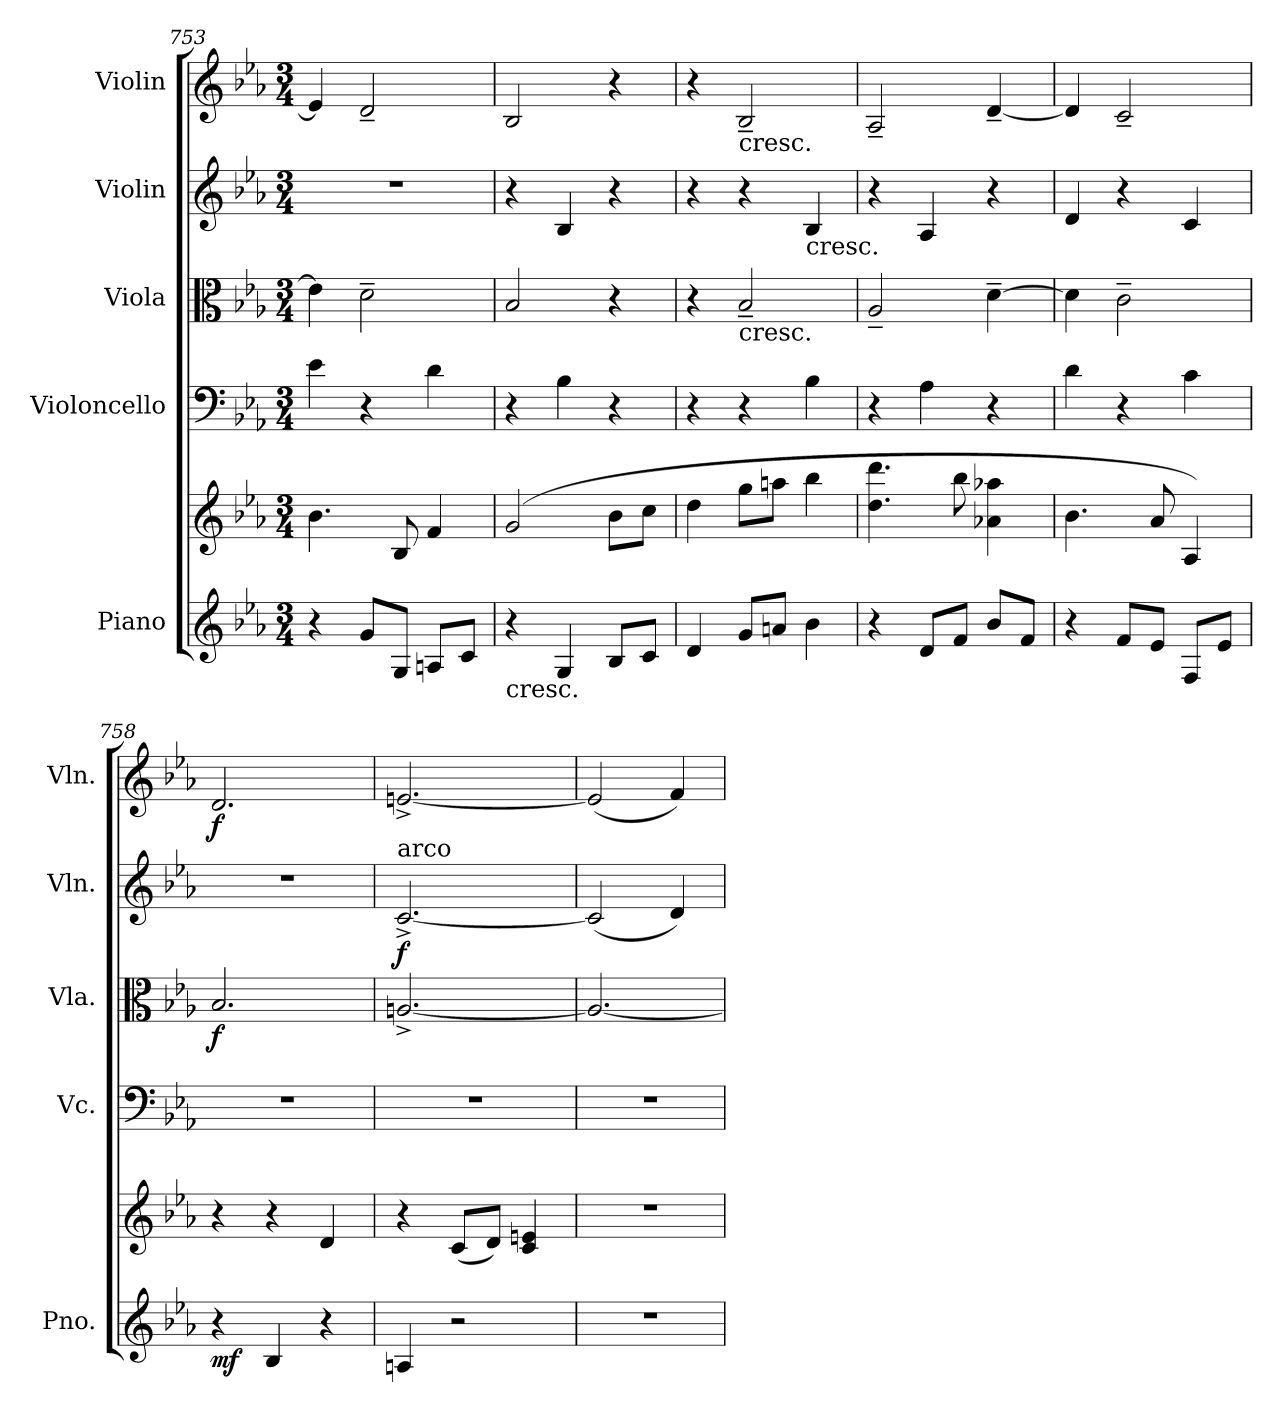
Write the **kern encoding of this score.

**kern	**kern	**dynam	**kern	**kern	**dynam	**kern	**dynam	**kern	**dynam
*part5	*part5	*part5	*part4	*part3	*part3	*part2	*part2	*part1	*part1
*staff6	*staff5	*staff5/6	*staff4	*staff3	*staff3	*staff2	*staff2	*staff1	*staff1
*I"Piano	*	*	*I"Violoncello	*I"Viola	*	*I"Violin	*	*I"Violin	*
*I'Pno.	*	*	*I'Vc.	*I'Vla.	*	*I'Vln.	*	*I'Vln.	*
!!LO:PB:g=z
*clefG2	*clefG2	*	*clefF4	*clefC3	*	*clefG2	*	*clefG2	*
*k[b-e-a-]	*k[b-e-a-]	*	*k[b-e-a-]	*k[b-e-a-]	*	*k[b-e-a-]	*	*k[b-e-a-]	*
*M3/4	*M3/4	*	*M3/4	*M3/4	*	*M3/4	*	*M3/4	*
=753	=753	=753	=753	=753	=753	=753	=753	=753	=753
4r	4.b-\	.	4e-\	4e-\]	.	2.r	.	4e-/]	.
8g/L	.	.	4r	2d~\	.	.	.	2d~/	.
8G/J	8B-/	.	.	.	.	.	.	.	.
8An/L	4f/	.	4d\	.	.	.	.	.	.
8c/J	.	.	.	.	.	.	.	.	.
=754	=754	=754	=754	=754	=754	=754	=754	=754	=754
!LO:TX:b:t=cresc.	!	!	!	!	!	!	!	!	!
4r	(2g/	.	4r	2B-/	.	4r	.	2B-/	.
4G/	.	.	4B-\	.	.	4B-/	.	.	.
8B-/L	8b-\L	.	4r	4r	.	4r	.	4r	.
8c/J	8cc\J	.	.	.	.	.	.	.	.
=755	=755	=755	=755	=755	=755	=755	=755	=755	=755
4d/	4dd\	.	4r	4r	.	4r	.	4r	.
!	!	!	!	!	!	!	!	!LO:TX:b:t=cresc.	!
!	!	!	!	!LO:TX:b:t=cresc.	!	!	!	!	!
8g/L	8gg\L	.	4r	2B-~/	.	4r	.	2B-~/	.
8an/J	8aan\J	.	.	.	.	.	.	.	.
!	!	!	!	!	!	!LO:TX:b:t=cresc.	!	!	!
4b-\	4bb-\	.	4B-\	.	.	4B-/	.	.	.
=756	=756	=756	=756	=756	=756	=756	=756	=756	=756
4r	4.dd\ 4.ddd\	.	4r	2A-~/	.	4r	.	2A-~/	.
8d/L	.	.	4A-\	.	.	4A-/	.	.	.
8f/J	8bb-\	.	.	.	.	.	.	.	.
8b-/L	4a-X\ 4aa-X\	.	4r	[4d~\	.	4r	.	[4d~/	.
8f/J	.	.	.	.	.	.	.	.	.
=757	=757	=757	=757	=757	=757	=757	=757	=757	=757
4r	4.b-\	.	4d\	4d\]	.	4d/	.	4d/]	.
8f/L	.	.	4r	2c~\	.	4r	.	2c~/	.
8e-/J	8a-/	.	.	.	.	.	.	.	.
8F/L	4A-/)	.	4c\	.	.	4c/	.	.	.
8e-/J	.	.	.	.	.	.	.	.	.
=758	=758	=758	=758	=758	=758	=758	=758	=758	=758
!	!	!LO:DY:b=2	!	!	!LO:DY:b	!	!	!	!LO:DY:b
4r	4r	mf	2.r	2.B-/	f	2.r	.	2.d/	f
4B-/	4r	.	.	.	.	.	.	.	.
4r	4d/	.	.	.	.	.	.	.	.
=759	=759	=759	=759	=759	=759	=759	=759	=759	=759
!	!	!	!	!	!	!LO:TX:a:t=arco	!	!	!
!	!	!	!	!	!	!	!LO:DY:b	!	!
4An/	4r	.	2.r	[2.An^/	.	[2.c^/	f	[2.en^/	.
2r	(8c/L	.	.	.	.	.	.	.	.
.	8d/J)	.	.	.	.	.	.	.	.
.	4c/ 4en/	.	.	.	.	.	.	.	.
!!LO:LB:g=z
=760	=760	=760	=760	=760	=760	=760	=760	=760	=760
2.r	2.r	.	2.r	2.A/_	.	(2c/]	.	(2e/]	.
.	.	.	.	.	.	4d/)	.	4f/)	.
=	=	=	=	=	=	=	=	=	=
*-	*-	*-	*-	*-	*-	*-	*-	*-	*-
